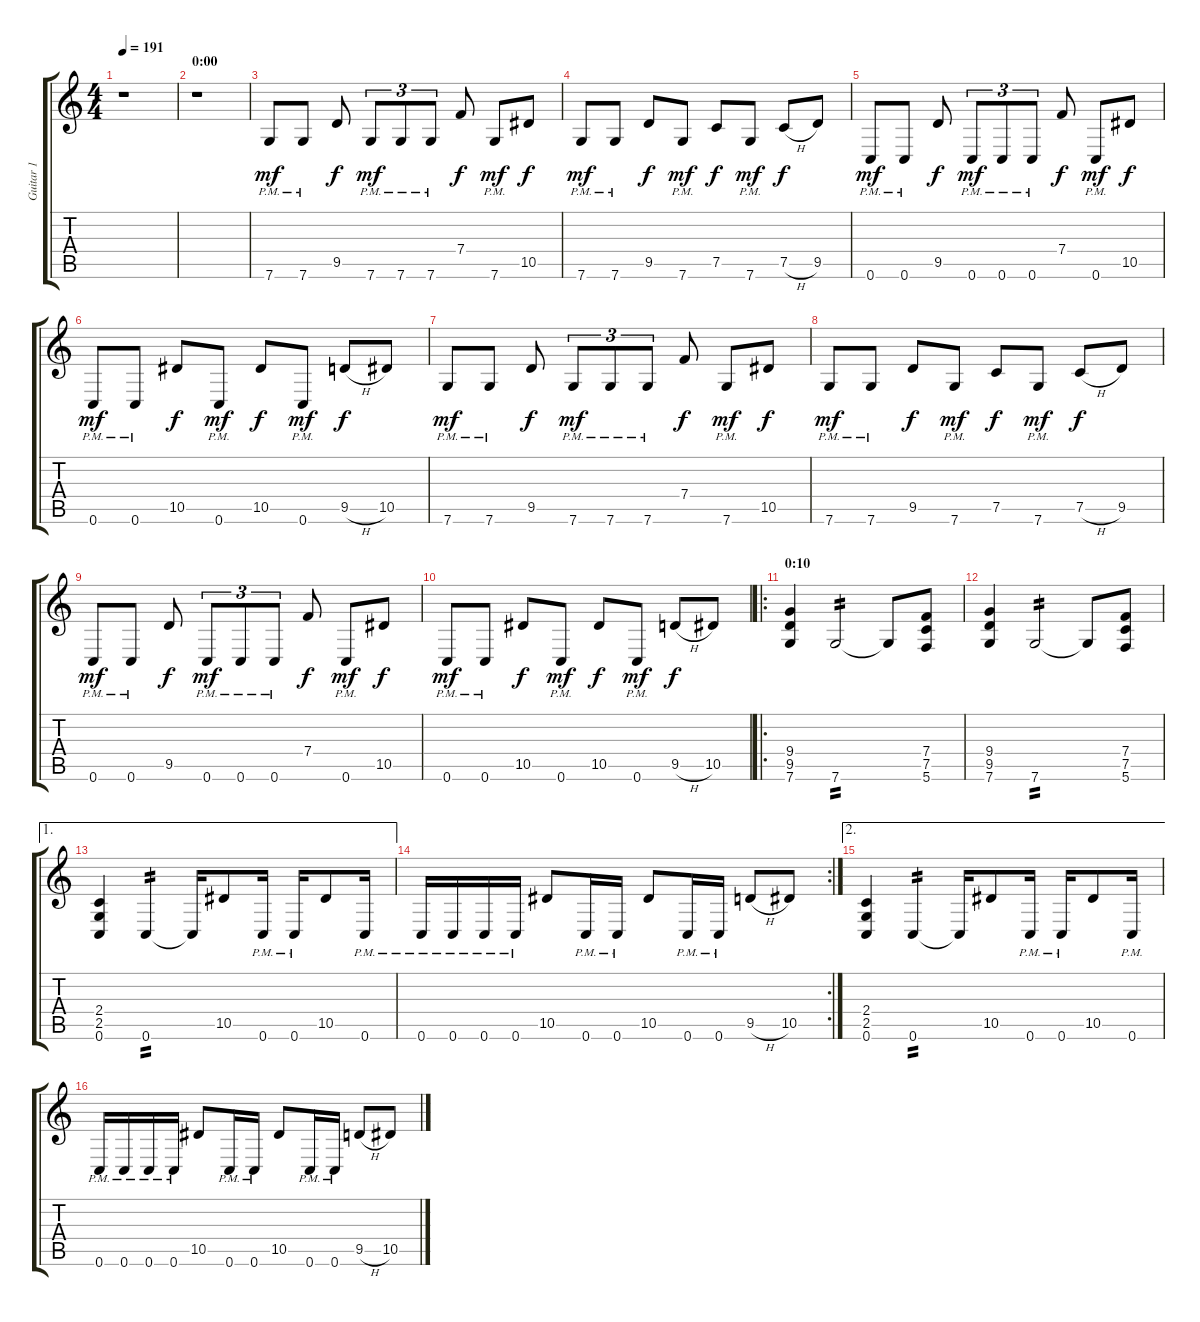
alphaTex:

\track ("Guitar 1" "Guitar 1") {instrument distortionguitar}
\staff {score tabs}
\tuning (C4 G3 Eb3 Bb2 F2 C2) {hide}
\ts (4 4)
\tempo 191
\clef g2
\ks c
r.1{dy mf instrument distortionguitar} |
\section ("" "0:00")
r.1 |
7.6{pm}.8 7.6{pm}.8 9.5.8{dy f} 7.6{pm}.8{tu (3 2) dy mf} 7.6{pm}.8{tu (3 2)} 7.6{pm}.8{tu (3 2)} 7.4.8{dy f} 7.6{pm}.8{dy mf} 10.5.8{dy f} |
7.6{pm}.8{dy mf} 7.6{pm}.8 9.5.8{dy f} 7.6{pm}.8{dy mf} 7.5.8{dy f} 7.6{pm}.8{dy mf} 7.5{h}.8{dy f} 9.5.8 |
0.6{pm}.8{dy mf} 0.6{pm}.8 9.5.8{dy f} 0.6{pm}.8{tu (3 2) dy mf} 0.6{pm}.8{tu (3 2)} 0.6{pm}.8{tu (3 2)} 7.4.8{dy f} 0.6{pm}.8{dy mf} 10.5.8{dy f} |
0.6{pm}.8{dy mf} 0.6{pm}.8 10.5.8{dy f} 0.6{pm}.8{dy mf} 10.5.8{dy f} 0.6{pm}.8{dy mf} 9.5{h}.8{dy f} 10.5.8 |
7.6{pm}.8{dy mf} 7.6{pm}.8 9.5.8{dy f} 7.6{pm}.8{tu (3 2) dy mf} 7.6{pm}.8{tu (3 2)} 7.6{pm}.8{tu (3 2)} 7.4.8{dy f} 7.6{pm}.8{dy mf} 10.5.8{dy f} |
7.6{pm}.8{dy mf} 7.6{pm}.8 9.5.8{dy f} 7.6{pm}.8{dy mf} 7.5.8{dy f} 7.6{pm}.8{dy mf} 7.5{h}.8{dy f} 9.5.8 |
0.6{pm}.8{dy mf} 0.6{pm}.8 9.5.8{dy f} 0.6{pm}.8{tu (3 2) dy mf} 0.6{pm}.8{tu (3 2)} 0.6{pm}.8{tu (3 2)} 7.4.8{dy f} 0.6{pm}.8{dy mf} 10.5.8{dy f} |
0.6{pm}.8{dy mf} 0.6{pm}.8 10.5.8{dy f} 0.6{pm}.8{dy mf} 10.5.8{dy f} 0.6{pm}.8{dy mf} 9.5{h}.8{dy f} 10.5.8 |
\ro
\section ("" "0:10")
(9.4 9.5 7.6).4 7.6.2{tp 2} 7.6{t}.8 (7.4 7.5 5.6).8 |
(9.4 9.5 7.6).4 7.6.2{tp 2} 7.6{t}.8 (7.4 7.5 5.6).8 |
\ae 1
(2.4 2.5 0.6).4 0.6.4{tp 2} 0.6{t}.16 10.5.8 0.6{pm}.16 0.6{pm}.16 10.5.8 0.6{pm}.16 |
\rc 2
0.6{pm}.16 0.6{pm}.16 0.6{pm}.16 0.6{pm}.16 10.5.8 0.6{pm}.16 0.6{pm}.16 10.5.8 0.6{pm}.16 0.6{pm}.16 9.5{h}.8 10.5.8 |
\ae 2
(2.4 2.5 0.6).4 0.6.4{tp 2} 0.6{t}.16 10.5.8 0.6{pm}.16 0.6{pm}.16 10.5.8 0.6{pm}.16 |
0.6{pm}.16 0.6{pm}.16 0.6{pm}.16 0.6{pm}.16 10.5.8 0.6{pm}.16 0.6{pm}.16 10.5.8 0.6{pm}.16 0.6{pm}.16 9.5{h}.8 10.5.8
